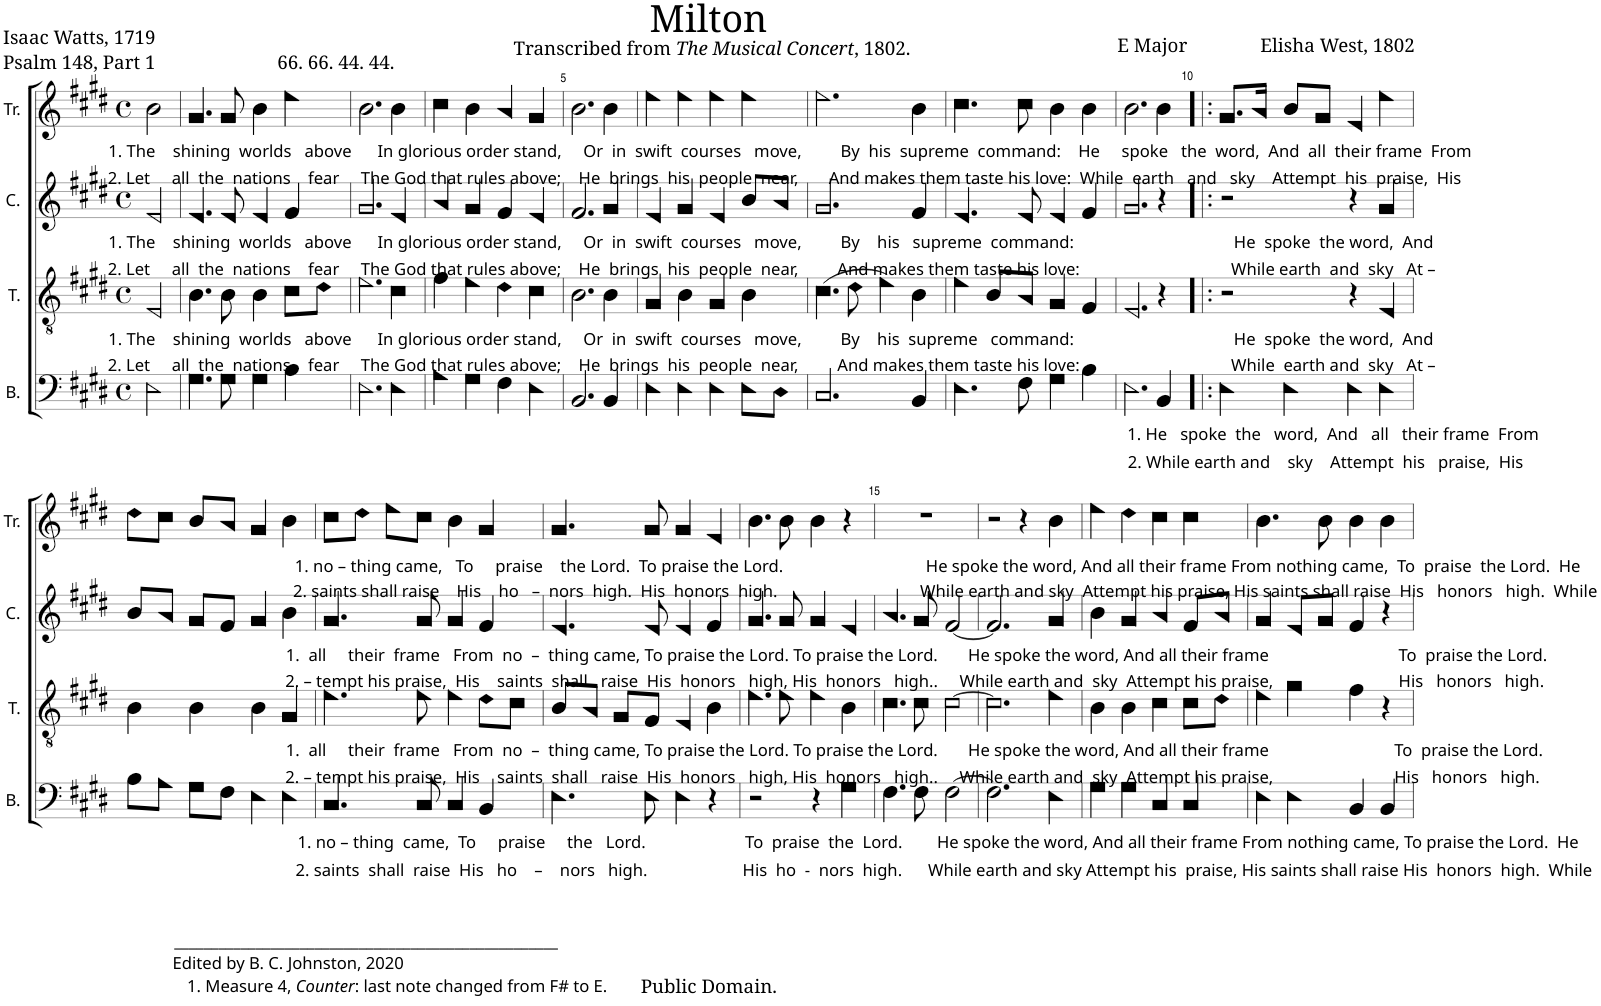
**kern	**kern	**kern	**kern
*part4	*part3	*part2	*part1
*staff4	*staff3	*staff2	*staff1
*I"B.	*I"T.	*I"C.	*I"Tr.
*I'B.	*I'T.	*I'C.	*I'Tr.
*clefF4	*clefGv2	*clefG2	*clefG2
*k[f#c#g#d#]	*k[f#c#g#d#]	*k[f#c#g#d#]	*k[f#c#g#d#]
*M4/4	*M4/4	*M4/4	*M4/4
*met(c)	*met(c)	*met(c)	*met(c)
=1	=1	=1	=1
!	!	!	!LO:TX:b:t=1. The    shining  worlds   above      In glorious order stand,     Or  in  swift  courses   move,         By  his  supreme  command&colon;    He     spoke   the  word,  And  all  their frame  From
!	!	!	!LO:TX:b:t=2. Let     all  the  nations    fear     The God that rules above;    He  brings  his  people  near,       And makes them taste his love&colon;  While  earth   and   sky    Attempt  his  praise,  His
!	!	!LO:TX:b:t=1. The    shining  worlds   above      In glorious order stand,     Or  in  swift  courses   move,         By    his   supreme  command&colon;                                     He  spoke  the word,  And	!
!	!	!LO:TX:b:t=2. Let     all  the  nations    fear     The God that rules above;    He  brings  his  people  near,         And makes them taste his love&colon;                                   While earth  and  sky   At –	!
!	!LO:TX:b:t=1. The    shining  worlds   above      In glorious order stand,     Or  in  swift  courses   move,         By    his  supreme   command&colon;                                     He  spoke  the word,  And	!	!
!	!LO:TX:b:t=2. Let     all  the  nations    fear     The God that rules above;    He  brings  his  people  near,         And makes them taste his love&colon;                                   While  earth and  sky   At –	!	!
2E!\	2E!/	2e!/	2b!\
=2	=2	=2	=2
4.G#!\	4.B!\	4.e!/	4.g#!/
8G#!\	8B!\	8e!/	8g#!/
4G#!\	4B!\	4e!/	4b!\
4B!\	8c#!\L	4f#!/	4ee!\
.	8d#!\J	.	.
=3	=3	=3	=3
2.E!\	2.e!\	2.g#!/	2.b!\
4E!\	4c#!\	4e!/	4b!\
=4	=4	=4	=4
4A!\	4f#!\	4a!/	4cc#!\
4G#!\	4e!\	4g#!/	4b!\
4F#!\	4d#!\	4f#!/	4a!/
4E!\	4c#!\	4e!/	4g#!/
=5	=5	=5	=5
2.BB!/	2.B!\	2.f#!/	2.b!\
4BB!/	4B!\	4g#!/	4b!\
=6	=6	=6	=6
4E!\	4G#!/	4e!/	4ee!\
4E!\	4B!\	4g#!/	4ee!\
4E!\	4G#!/	4e!/	4ee!\
8E!\L	4B!\	8b!/L	4ee!\
8D#!\J	.	8a!/J	.
=7	=7	=7	=7
2.C#!/	(4.c#!\	2.g#!/	2.ee!\
.	8d#!\	.	.
.	4e!\)	.	.
4BB!/	4B!\	4f#!/	4b!\
=8	=8	=8	=8
4.E!\	4e!\	4.e!/	4.cc#!\
.	8B!/L	.	.
8F#!\	8A!/J	8e!/	8cc#!\
4G#!\	4G#!/	4e!/	4b!\
4B!\	4F#!/	4f#!/	4b!\
=9	=9	=9	=9
2.E!\	2.E!/	2.g#!/	2.b!\
!LO:TX:b:t=1. He   spoke  the   word,  And   all   their frame  From	!	!	!
!LO:TX:b:t=2. While earth and    sky    Attempt  his   praise,  His	!	!	!
4BB!/	4r	4r	4b!\
=10!|:	=10!|:	=10!|:	=10!|:
4E!\	2r	2r	8.g#!/L
.	.	.	16a!/Jk
4E!\	.	.	8b!/L
.	.	.	8g#!/J
4E!\	4r	4r	4e!/
4E!\	4E!/	4g#!/	4ee!\
!!LO:LB:g=z
=11	=11	=11	=11
8B!\L	4B!\	8b!/L	8dd#!\L
8A!\J	.	8a!/J	8cc#!\J
8G#!\L	4B!\	8g#!/L	8b!/L
8F#!\J	.	8f#!/J	8a!/J
4E!\	4B!\	4g#!/	4g#!/
4E!\	4G#!/	4b!\	4b!\
=12	=12	=12	=12
!	!	!	!LO:TX:b:t=1. no – thing came,   To     praise    the Lord.  To praise the Lord.                                 He spoke the word, And all their frame From nothing came,  To  praise  the Lord.  He
!	!	!	!LO:TX:b:t=2. saints shall raise    His    ho   –  nors  high.  His  honors  high.                                 While earth and sky  Attempt his praise, His saints shall raise  His   honors   high.  While
!	!	!LO:TX:b:t=1.  all     their  frame   From  no  –  thing came, To praise the Lord. To praise the Lord.       He spoke the word, And all their frame                              To  praise the Lord.	!
!	!	!LO:TX:b:t=2. – tempt his praise,  His    saints  shall   raise  His  honors   high, His  honors   high..     While earth and  sky  Attempt his praise,                             His   honors   high.	!
!	!LO:TX:b:t=1.  all     their  frame   From  no  –  thing came, To praise the Lord. To praise the Lord.       He spoke the word, And all their frame                             To  praise the Lord.	!	!
!	!LO:TX:b:t=2. – tempt his praise,  His    saints  shall   raise  His  honors   high, His  honors   high..     While earth and  sky  Attempt his praise,                            His   honors   high.	!	!
!LO:TX:b:t=____________________________________________________	!	!	!
!LO:TX:b:t=Edited by B. C. Johnston, 2020	!	!	!
!LO:TX:b:t=1. Measure 4,	!	!	!
!LO:TX:b:i:t=Counter	!	!	!
!LO:TX:b:t=&colon; last note changed from F# to E.	!	!	!
!LO:TX:b:t=1. no – thing  came,  To     praise     the   Lord.                       To  praise  the  Lord.        He spoke the word, And all their frame From nothing came, To praise the Lord.  He	!	!	!
!LO:TX:b:t=2. saints  shall  raise  His   ho    –    nors   high.                      His  ho  -  nors  high.      While earth and sky Attempt his  praise, His saints shall raise His  honors  high.  While	!	!	!
4.C#!/	4.e!\	4.g#!/	8cc#!\L
.	.	.	8dd#!\J
.	.	.	8ee!\L
8C#!/	8e!\	8g#!/	8cc#!\J
4C#!/	4e!\	4g#!/	4b!\
4BB!/	8d#!\L	4f#!/	4g#!/
.	8c#!\J	.	.
=13	=13	=13	=13
4.E!\	8B!/L	4.e!/	4.g#!/
.	8A!/J	.	.
.	8G#!/L	.	.
8E!\	8F#!/J	8e!/	8g#!/
4E!\	4E!/	4e!/	4g#!/
4r	4B!\	4f#!/	4e!/
=14	=14	=14	=14
2r	4.e!\	4.g#!/	4.b!\
.	8e!\	8g#!/	8b!\
4r	4e!\	4g#!/	4b!\
4G#!\	4B!\	4e!/	4r
=15	=15	=15	=15
4.F#!\	4.c#!\	4.a!/	1r
8F#!\	8c#!\	8g#!/	.
[2F#!\	[2c#!\	[2f#!/	.
=16	=16	=16	=16
2.F#!\]	2.c#!\]	2.f#!/]	2r
.	.	.	4r
4E!\	4e!\	4g#!/	4b!\
=17	=17	=17	=17
4G#!\	4B!\	4b!\	4ee!\
4G#!\	4B!\	4g#!/	4dd#!\
4C#!/	4c#!\	4a!/	4cc#!\
4C#!/	8c#!\L	8f#!/L	4cc#!\
.	8d#!\J	8a!/J	.
=18	=18	=18	=18
4E!\	4e!\	4g#!/	4.b!\
4E!\	4g#!\	8e!/L	.
.	.	8g#!/J	8b!\
4BB!/	4f#!\	4f#!/	4b!\
4BB!/	4r	4r	4b!\
=	=	=	=
*-	*-	*-	*-
